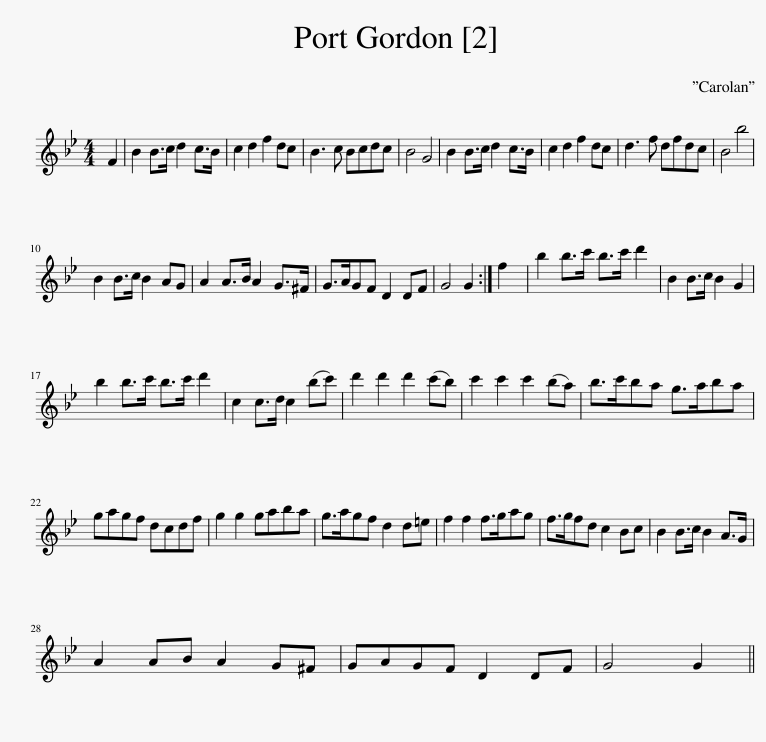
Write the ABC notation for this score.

X:1
L:1/8
M:4/4
I:linebreak $
K:Gmin
V:1 treble
V:1
 F2 | B2 B>c d2 c>B | c2 d2 f2 dc | B3 c Bcdc | B4 G4 | %5
 B2 B>c d2 c>B | c2 d2 f2 dc | d3 f dfdc | B4 b4 |$ B2 B>c B2 AG | %10
 A2 A>B A2 G>^F | G>AGF D2 DF | G4 G2 :| f2 | b2 b>c' b>c' d'2 | %15
 B2 B>c B2 G2 |$ b2 b>c' b>c' d'2 | c2 c>d c2 (bc') | d'2 d'2 d'2 (c'b) | c'2 c'2 c'2 (ba) | %20
 b>c'ba g>aba |$ gagf dcdf | g2 g2 gaba | g>agf d2 d=e | f2 f2 f>gag | %25
 f>gfd c2 Bc | B2 B>c B2 A>G |$ A2 AB A2 G^F | GAGF D2 DF | G4 G2 || %30
